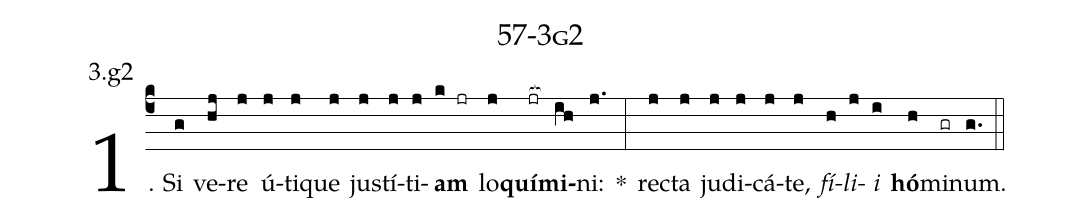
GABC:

name: 57-3g2;
annotation: 3.g2;
%%
(c4)1. Si(g) ve(hj)re(j) ú(j)ti(j)que(j) jus(j)tí(j)ti(j)<b>am</b>(k jr) lo(j)<b>quí</b>(jr[ocb:1{])<b>mi</b>(ih[ocb:0}])ni:(j.) *(:) rec(j)ta(j) ju(j)di(j)cá(j)te,(j) <i>fí</i>(h)<i>li</i>(j)<i>i</i>(i) <b>hó</b>(h)mi(gr)num.(g.) (::)
